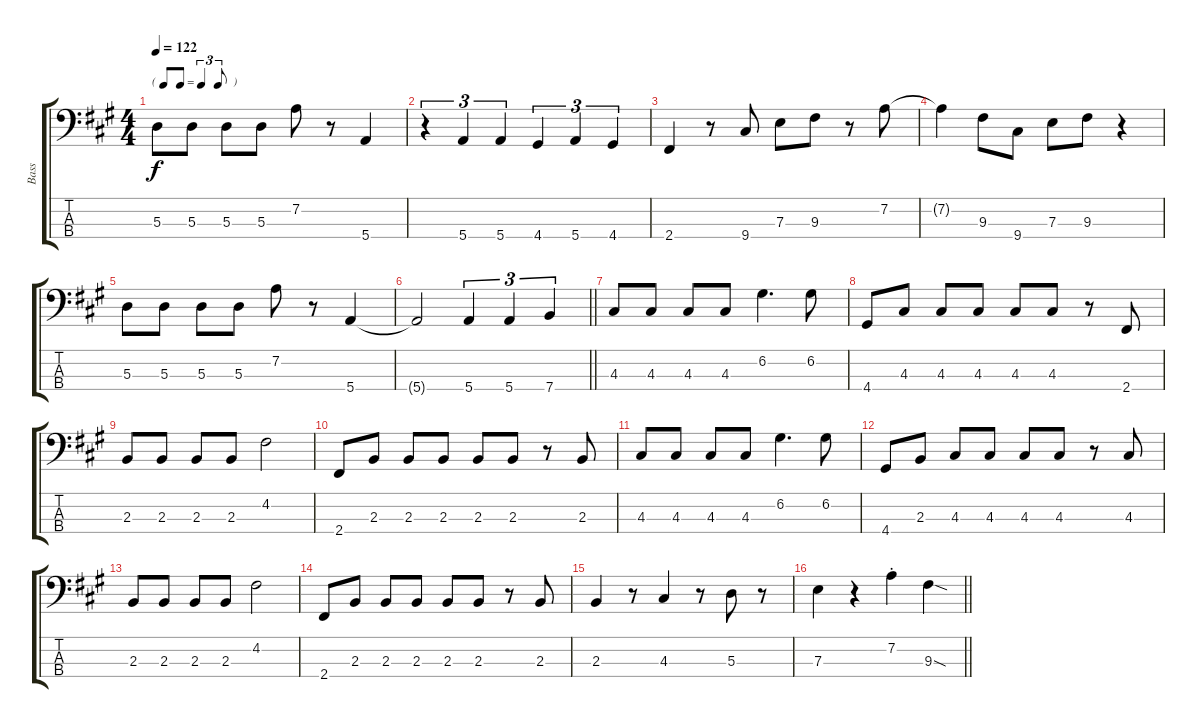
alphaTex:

\track ("Bass" "Bass") {instrument electricbassfinger}
\staff {score tabs}
\tuning (G2 D2 A1 E1) {hide}
\ts (4 4)
\tf triplet8th
\tempo 122
\clef f4
\ks a
5.3.8{dy f} 5.3.8 5.3.8 5.3.8 7.2.8 r.8 5.4.4 |
r.4{tu (3 2)} 5.4.4{tu (3 2)} 5.4.4{tu (3 2)} 4.4.4{tu (3 2)} 5.4.4{tu (3 2)} 4.4.4{tu (3 2)} |
2.4.4 r.8 9.4.8 7.3.8 9.3.8 r.8 7.2.8 |
7.2{t}.4 9.3.8 9.4.8 7.3.8 9.3.8 r.4 |
5.3.8 5.3.8 5.3.8 5.3.8 7.2.8 r.8 5.4.4 |
\barLineRight lightlight
5.4{t}.2 5.4.4{tu (3 2)} 5.4.4{tu (3 2)} 7.4.4{tu (3 2)} |
4.3.8 4.3.8 4.3.8 4.3.8 6.2.4{d} 6.2.8 |
4.4.8 4.3.8 4.3.8 4.3.8 4.3.8 4.3.8 r.8 2.4.8 |
2.3.8 2.3.8 2.3.8 2.3.8 4.2.2 |
2.4.8 2.3.8 2.3.8 2.3.8 2.3.8 2.3.8 r.8 2.3.8 |
4.3.8 4.3.8 4.3.8 4.3.8 6.2.4{d} 6.2.8 |
4.4.8 2.3.8 4.3.8 4.3.8 4.3.8 4.3.8 r.8 4.3.8 |
2.3.8 2.3.8 2.3.8 2.3.8 4.2.2 |
2.4.8 2.3.8 2.3.8 2.3.8 2.3.8 2.3.8 r.8 2.3.8 |
2.3.4 r.8 4.3.4 r.8 5.3.8 r.8 |
\barLineRight lightlight
7.3.4 r.4 7.2{st}.4 9.3{sod}.4
